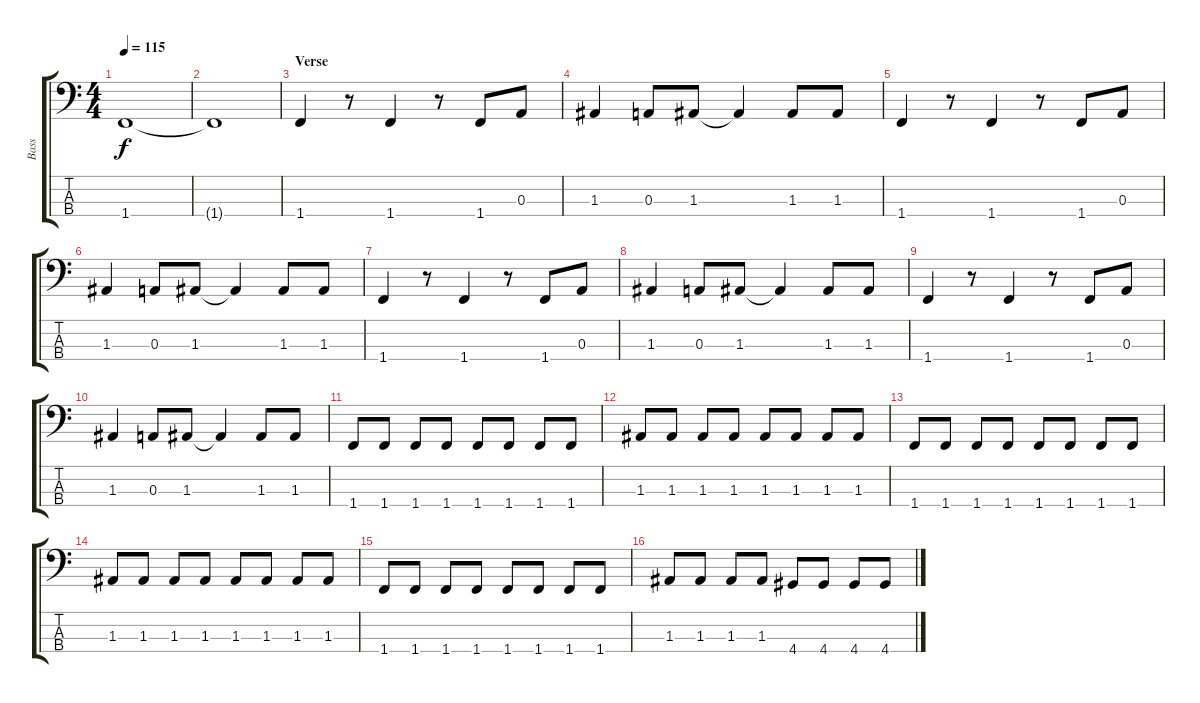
\track ("Bass" "Bass") {instrument electricbassfinger}
\staff {score tabs}
\tuning (G2 D2 A1 E1) {hide}
\ts (4 4)
\tempo 115
\clef f4
\ks c
1.4.1{dy f} |
1.4{t}.1 |
\section ("" "Verse")
1.4.4 r.8 1.4.4 r.8 1.4.8 0.3.8 |
1.3.4 0.3.8 1.3.8 1.3{t}.4 1.3.8 1.3.8 |
1.4.4 r.8 1.4.4 r.8 1.4.8 0.3.8 |
1.3.4 0.3.8 1.3.8 1.3{t}.4 1.3.8 1.3.8 |
1.4.4 r.8 1.4.4 r.8 1.4.8 0.3.8 |
1.3.4 0.3.8 1.3.8 1.3{t}.4 1.3.8 1.3.8 |
1.4.4 r.8 1.4.4 r.8 1.4.8 0.3.8 |
1.3.4 0.3.8 1.3.8 1.3{t}.4 1.3.8 1.3.8 |
\section ("" "")
1.4.8 1.4.8 1.4.8 1.4.8 1.4.8 1.4.8 1.4.8 1.4.8 |
1.3.8 1.3.8 1.3.8 1.3.8 1.3.8 1.3.8 1.3.8 1.3.8 |
1.4.8 1.4.8 1.4.8 1.4.8 1.4.8 1.4.8 1.4.8 1.4.8 |
1.3.8 1.3.8 1.3.8 1.3.8 1.3.8 1.3.8 1.3.8 1.3.8 |
1.4.8 1.4.8 1.4.8 1.4.8 1.4.8 1.4.8 1.4.8 1.4.8 |
1.3.8 1.3.8 1.3.8 1.3.8 4.4.8 4.4.8 4.4.8 4.4.8
